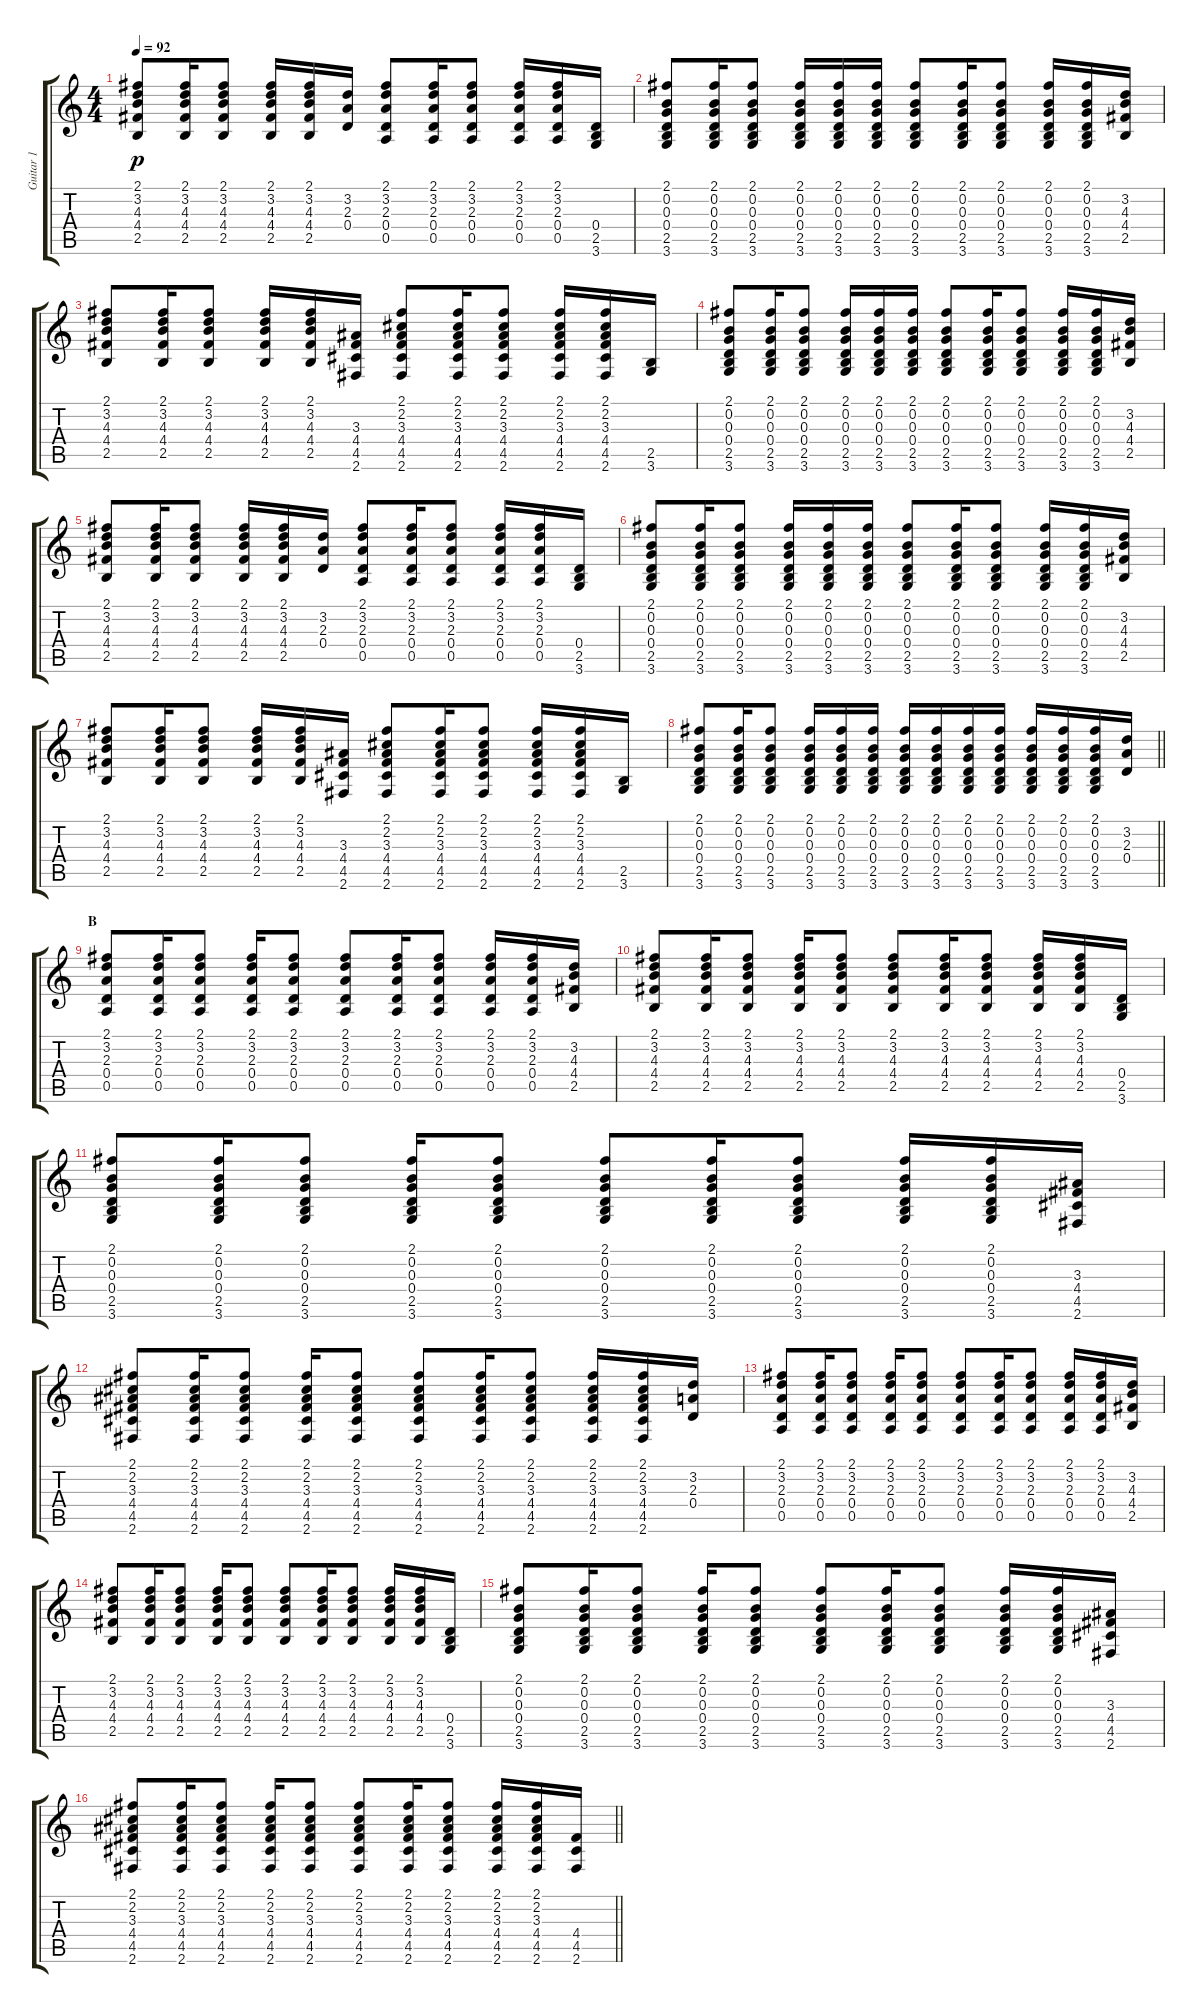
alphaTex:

\track ("Guitar 1" "Guitar 1") {instrument acousticguitarsteel}
\staff {score tabs}
\tuning (E4 B3 G3 D3 A2 E2) {hide}
\ts (4 4)
\tempo 92
\clef g2
\ks c
(2.1 3.2 4.3 4.4 2.5).8{dy p} (2.1 3.2 4.3 4.4 2.5).16 (2.1 3.2 4.3 4.4 2.5).8 (2.1 3.2 4.3 4.4 2.5).16 (2.1 3.2 4.3 4.4 2.5).16 (3.2 2.3 0.4).16 (2.1 3.2 2.3 0.4 0.5).8 (2.1 3.2 2.3 0.4 0.5).16 (2.1 3.2 2.3 0.4 0.5).8 (2.1 3.2 2.3 0.4 0.5).16 (2.1 3.2 2.3 0.4 0.5).16 (0.4 2.5 3.6).16 |
(2.1 0.2 0.3 0.4 2.5 3.6).8 (2.1 0.2 0.3 0.4 2.5 3.6).16 (2.1 0.2 0.3 0.4 2.5 3.6).8 (2.1 0.2 0.3 0.4 2.5 3.6).16 (2.1 0.2 0.3 0.4 2.5 3.6).16 (2.1 0.2 0.3 0.4 2.5 3.6).16 (2.1 0.2 0.3 0.4 2.5 3.6).8 (2.1 0.2 0.3 0.4 2.5 3.6).16 (2.1 0.2 0.3 0.4 2.5 3.6).8 (2.1 0.2 0.3 0.4 2.5 3.6).16 (2.1 0.2 0.3 0.4 2.5 3.6).16 (3.2 4.3 4.4 2.5).16 |
(2.1 3.2 4.3 4.4 2.5).8 (2.1 3.2 4.3 4.4 2.5).16 (2.1 3.2 4.3 4.4 2.5).8 (2.1 3.2 4.3 4.4 2.5).16 (2.1 3.2 4.3 4.4 2.5).16 (3.3 4.4 4.5 2.6).16 (2.1 2.2 3.3 4.4 4.5 2.6).8 (2.1 2.2 3.3 4.4 4.5 2.6).16 (2.1 2.2 3.3 4.4 4.5 2.6).8 (2.1 2.2 3.3 4.4 4.5 2.6).16 (2.1 2.2 3.3 4.4 4.5 2.6).16 (2.5 3.6).16 |
(2.1 0.2 0.3 0.4 2.5 3.6).8 (2.1 0.2 0.3 0.4 2.5 3.6).16 (2.1 0.2 0.3 0.4 2.5 3.6).8 (2.1 0.2 0.3 0.4 2.5 3.6).16 (2.1 0.2 0.3 0.4 2.5 3.6).16 (2.1 0.2 0.3 0.4 2.5 3.6).16 (2.1 0.2 0.3 0.4 2.5 3.6).8 (2.1 0.2 0.3 0.4 2.5 3.6).16 (2.1 0.2 0.3 0.4 2.5 3.6).8 (2.1 0.2 0.3 0.4 2.5 3.6).16 (2.1 0.2 0.3 0.4 2.5 3.6).16 (3.2 4.3 4.4 2.5).16 |
(2.1 3.2 4.3 4.4 2.5).8 (2.1 3.2 4.3 4.4 2.5).16 (2.1 3.2 4.3 4.4 2.5).8 (2.1 3.2 4.3 4.4 2.5).16 (2.1 3.2 4.3 4.4 2.5).16 (3.2 2.3 0.4).16 (2.1 3.2 2.3 0.4 0.5).8 (2.1 3.2 2.3 0.4 0.5).16 (2.1 3.2 2.3 0.4 0.5).8 (2.1 3.2 2.3 0.4 0.5).16 (2.1 3.2 2.3 0.4 0.5).16 (0.4 2.5 3.6).16 |
(2.1 0.2 0.3 0.4 2.5 3.6).8 (2.1 0.2 0.3 0.4 2.5 3.6).16 (2.1 0.2 0.3 0.4 2.5 3.6).8 (2.1 0.2 0.3 0.4 2.5 3.6).16 (2.1 0.2 0.3 0.4 2.5 3.6).16 (2.1 0.2 0.3 0.4 2.5 3.6).16 (2.1 0.2 0.3 0.4 2.5 3.6).8 (2.1 0.2 0.3 0.4 2.5 3.6).16 (2.1 0.2 0.3 0.4 2.5 3.6).8 (2.1 0.2 0.3 0.4 2.5 3.6).16 (2.1 0.2 0.3 0.4 2.5 3.6).16 (3.2 4.3 4.4 2.5).16 |
(2.1 3.2 4.3 4.4 2.5).8 (2.1 3.2 4.3 4.4 2.5).16 (2.1 3.2 4.3 4.4 2.5).8 (2.1 3.2 4.3 4.4 2.5).16 (2.1 3.2 4.3 4.4 2.5).16 (3.3 4.4 4.5 2.6).16 (2.1 2.2 3.3 4.4 4.5 2.6).8 (2.1 2.2 3.3 4.4 4.5 2.6).16 (2.1 2.2 3.3 4.4 4.5 2.6).8 (2.1 2.2 3.3 4.4 4.5 2.6).16 (2.1 2.2 3.3 4.4 4.5 2.6).16 (2.5 3.6).16 |
\barLineRight lightlight
(2.1 0.2 0.3 0.4 2.5 3.6).8 (2.1 0.2 0.3 0.4 2.5 3.6).16 (2.1 0.2 0.3 0.4 2.5 3.6).8 (2.1 0.2 0.3 0.4 2.5 3.6).16 (2.1 0.2 0.3 0.4 2.5 3.6).16 (2.1 0.2 0.3 0.4 2.5 3.6).16 (2.1 0.2 0.3 0.4 2.5 3.6).16 (2.1 0.2 0.3 0.4 2.5 3.6).16 (2.1 0.2 0.3 0.4 2.5 3.6).16 (2.1 0.2 0.3 0.4 2.5 3.6).16 (2.1 0.2 0.3 0.4 2.5 3.6).16 (2.1 0.2 0.3 0.4 2.5 3.6).16 (2.1 0.2 0.3 0.4 2.5 3.6).16 (3.2 2.3 0.4).16 |
\section ("" "B")
(2.1 3.2 2.3 0.4 0.5).8 (2.1 3.2 2.3 0.4 0.5).16 (2.1 3.2 2.3 0.4 0.5).8 (2.1 3.2 2.3 0.4 0.5).16 (2.1 3.2 2.3 0.4 0.5).8 (2.1 3.2 2.3 0.4 0.5).8 (2.1 3.2 2.3 0.4 0.5).16 (2.1 3.2 2.3 0.4 0.5).8 (2.1 3.2 2.3 0.4 0.5).16 (2.1 3.2 2.3 0.4 0.5).16 (3.2 4.3 4.4 2.5).16 |
(2.1 3.2 4.3 4.4 2.5).8 (2.1 3.2 4.3 4.4 2.5).16 (2.1 3.2 4.3 4.4 2.5).8 (2.1 3.2 4.3 4.4 2.5).16 (2.1 3.2 4.3 4.4 2.5).8 (2.1 3.2 4.3 4.4 2.5).8 (2.1 3.2 4.3 4.4 2.5).16 (2.1 3.2 4.3 4.4 2.5).8 (2.1 3.2 4.3 4.4 2.5).16 (2.1 3.2 4.3 4.4 2.5).16 (0.4 2.5 3.6).16 |
(2.1 0.2 0.3 0.4 2.5 3.6).8 (2.1 0.2 0.3 0.4 2.5 3.6).16 (2.1 0.2 0.3 0.4 2.5 3.6).8 (2.1 0.2 0.3 0.4 2.5 3.6).16 (2.1 0.2 0.3 0.4 2.5 3.6).8 (2.1 0.2 0.3 0.4 2.5 3.6).8 (2.1 0.2 0.3 0.4 2.5 3.6).16 (2.1 0.2 0.3 0.4 2.5 3.6).8 (2.1 0.2 0.3 0.4 2.5 3.6).16 (2.1 0.2 0.3 0.4 2.5 3.6).16 (3.3 4.4 4.5 2.6).16 |
(2.1 2.2 3.3 4.4 4.5 2.6).8 (2.1 2.2 3.3 4.4 4.5 2.6).16 (2.1 2.2 3.3 4.4 4.5 2.6).8 (2.1 2.2 3.3 4.4 4.5 2.6).16 (2.1 2.2 3.3 4.4 4.5 2.6).8 (2.1 2.2 3.3 4.4 4.5 2.6).8 (2.1 2.2 3.3 4.4 4.5 2.6).16 (2.1 2.2 3.3 4.4 4.5 2.6).8 (2.1 2.2 3.3 4.4 4.5 2.6).16 (2.1 2.2 3.3 4.4 4.5 2.6).16 (3.2 2.3 0.4).16 |
(2.1 3.2 2.3 0.4 0.5).8 (2.1 3.2 2.3 0.4 0.5).16 (2.1 3.2 2.3 0.4 0.5).8 (2.1 3.2 2.3 0.4 0.5).16 (2.1 3.2 2.3 0.4 0.5).8 (2.1 3.2 2.3 0.4 0.5).8 (2.1 3.2 2.3 0.4 0.5).16 (2.1 3.2 2.3 0.4 0.5).8 (2.1 3.2 2.3 0.4 0.5).16 (2.1 3.2 2.3 0.4 0.5).16 (3.2 4.3 4.4 2.5).16 |
(2.1 3.2 4.3 4.4 2.5).8 (2.1 3.2 4.3 4.4 2.5).16 (2.1 3.2 4.3 4.4 2.5).8 (2.1 3.2 4.3 4.4 2.5).16 (2.1 3.2 4.3 4.4 2.5).8 (2.1 3.2 4.3 4.4 2.5).8 (2.1 3.2 4.3 4.4 2.5).16 (2.1 3.2 4.3 4.4 2.5).8 (2.1 3.2 4.3 4.4 2.5).16 (2.1 3.2 4.3 4.4 2.5).16 (0.4 2.5 3.6).16 |
(2.1 0.2 0.3 0.4 2.5 3.6).8 (2.1 0.2 0.3 0.4 2.5 3.6).16 (2.1 0.2 0.3 0.4 2.5 3.6).8 (2.1 0.2 0.3 0.4 2.5 3.6).16 (2.1 0.2 0.3 0.4 2.5 3.6).8 (2.1 0.2 0.3 0.4 2.5 3.6).8 (2.1 0.2 0.3 0.4 2.5 3.6).16 (2.1 0.2 0.3 0.4 2.5 3.6).8 (2.1 0.2 0.3 0.4 2.5 3.6).16 (2.1 0.2 0.3 0.4 2.5 3.6).16 (3.3 4.4 4.5 2.6).16 |
\barLineRight lightlight
(2.1 2.2 3.3 4.4 4.5 2.6).8 (2.1 2.2 3.3 4.4 4.5 2.6).16 (2.1 2.2 3.3 4.4 4.5 2.6).8 (2.1 2.2 3.3 4.4 4.5 2.6).16 (2.1 2.2 3.3 4.4 4.5 2.6).8 (2.1 2.2 3.3 4.4 4.5 2.6).8 (2.1 2.2 3.3 4.4 4.5 2.6).16 (2.1 2.2 3.3 4.4 4.5 2.6).8 (2.1 2.2 3.3 4.4 4.5 2.6).16 (2.1 2.2 3.3 4.4 4.5 2.6).16 (4.4 4.5 2.6).16
